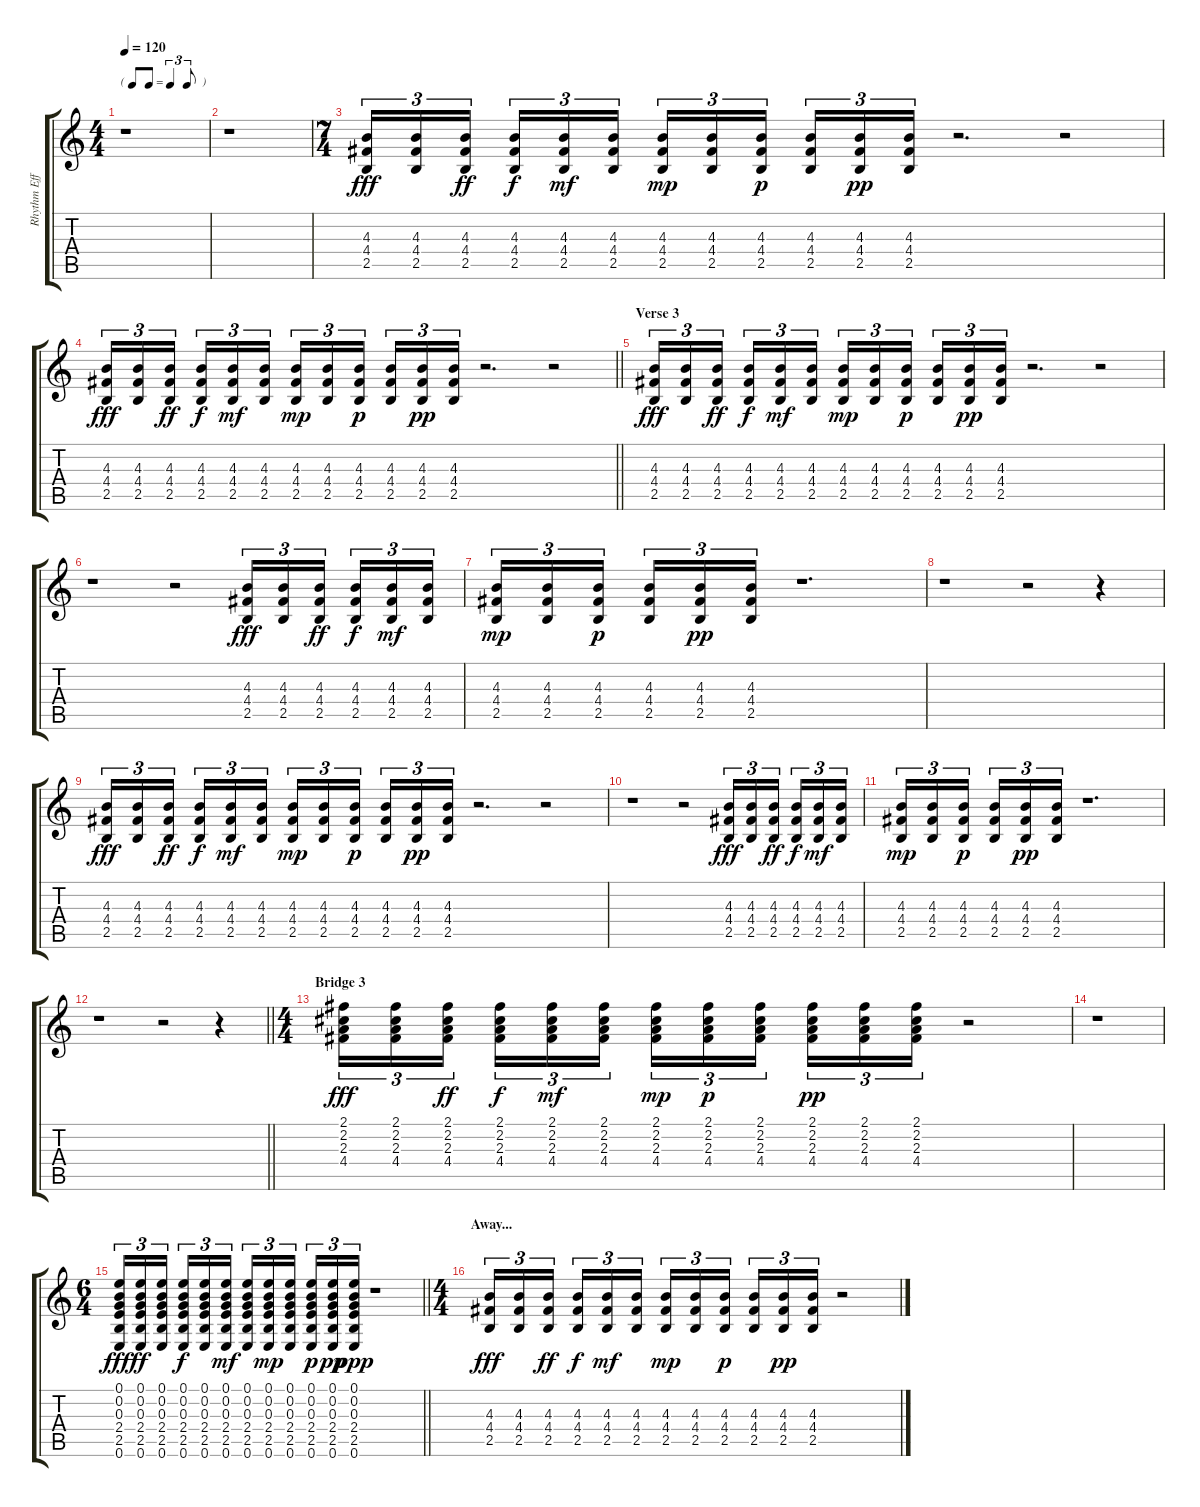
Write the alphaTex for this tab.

\track ("Rhythm Effects (Gilmour)" "Rhythm Eff") {instrument electricguitarclean}
\staff {score tabs}
\tuning (E4 B3 G3 D3 A2 E2) {hide}
\ts (4 4)
\tf triplet8th
\tempo 120
\clef g2
\ks c
r.1{dy ppp} |
r.1 |
\ts (7 4)
(4.3 4.4 2.5).16{tu (3 2) dy fff} (4.3 4.4 2.5).16{tu (3 2)} (4.3 4.4 2.5).16{tu (3 2) dy ff beam splitsecondary} (4.3 4.4 2.5).16{tu (3 2) dy f} (4.3 4.4 2.5).16{tu (3 2) dy mf} (4.3 4.4 2.5).16{tu (3 2)} (4.3 4.4 2.5).16{tu (3 2) dy mp} (4.3 4.4 2.5).16{tu (3 2)} (4.3 4.4 2.5).16{tu (3 2) dy p beam splitsecondary} (4.3 4.4 2.5).16{tu (3 2)} (4.3 4.4 2.5).16{tu (3 2) dy pp} (4.3 4.4 2.5).16{tu (3 2)} r.2{d} r.2 |
\barLineRight lightlight
(4.3 4.4 2.5).16{tu (3 2) dy fff} (4.3 4.4 2.5).16{tu (3 2)} (4.3 4.4 2.5).16{tu (3 2) dy ff beam splitsecondary} (4.3 4.4 2.5).16{tu (3 2) dy f} (4.3 4.4 2.5).16{tu (3 2) dy mf} (4.3 4.4 2.5).16{tu (3 2)} (4.3 4.4 2.5).16{tu (3 2) dy mp} (4.3 4.4 2.5).16{tu (3 2)} (4.3 4.4 2.5).16{tu (3 2) dy p beam splitsecondary} (4.3 4.4 2.5).16{tu (3 2)} (4.3 4.4 2.5).16{tu (3 2) dy pp} (4.3 4.4 2.5).16{tu (3 2)} r.2{d} r.2 |
\section ("" "Verse 3")
(4.3 4.4 2.5).16{tu (3 2) dy fff} (4.3 4.4 2.5).16{tu (3 2)} (4.3 4.4 2.5).16{tu (3 2) dy ff beam splitsecondary} (4.3 4.4 2.5).16{tu (3 2) dy f} (4.3 4.4 2.5).16{tu (3 2) dy mf} (4.3 4.4 2.5).16{tu (3 2)} (4.3 4.4 2.5).16{tu (3 2) dy mp} (4.3 4.4 2.5).16{tu (3 2)} (4.3 4.4 2.5).16{tu (3 2) dy p beam splitsecondary} (4.3 4.4 2.5).16{tu (3 2)} (4.3 4.4 2.5).16{tu (3 2) dy pp} (4.3 4.4 2.5).16{tu (3 2)} r.2{d} r.2 |
r.1 r.2 (4.3 4.4 2.5).16{tu (3 2) dy fff} (4.3 4.4 2.5).16{tu (3 2)} (4.3 4.4 2.5).16{tu (3 2) dy ff beam splitsecondary} (4.3 4.4 2.5).16{tu (3 2) dy f} (4.3 4.4 2.5).16{tu (3 2) dy mf} (4.3 4.4 2.5).16{tu (3 2)} |
(4.3 4.4 2.5).16{tu (3 2) dy mp} (4.3 4.4 2.5).16{tu (3 2)} (4.3 4.4 2.5).16{tu (3 2) dy p beam splitsecondary} (4.3 4.4 2.5).16{tu (3 2)} (4.3 4.4 2.5).16{tu (3 2) dy pp} (4.3 4.4 2.5).16{tu (3 2)} r.1{d} |
r.1 r.2 r.4 |
(4.3 4.4 2.5).16{tu (3 2) dy fff} (4.3 4.4 2.5).16{tu (3 2)} (4.3 4.4 2.5).16{tu (3 2) dy ff beam splitsecondary} (4.3 4.4 2.5).16{tu (3 2) dy f} (4.3 4.4 2.5).16{tu (3 2) dy mf} (4.3 4.4 2.5).16{tu (3 2)} (4.3 4.4 2.5).16{tu (3 2) dy mp} (4.3 4.4 2.5).16{tu (3 2)} (4.3 4.4 2.5).16{tu (3 2) dy p beam splitsecondary} (4.3 4.4 2.5).16{tu (3 2)} (4.3 4.4 2.5).16{tu (3 2) dy pp} (4.3 4.4 2.5).16{tu (3 2)} r.2{d} r.2 |
r.1 r.2 (4.3 4.4 2.5).16{tu (3 2) dy fff} (4.3 4.4 2.5).16{tu (3 2)} (4.3 4.4 2.5).16{tu (3 2) dy ff beam splitsecondary} (4.3 4.4 2.5).16{tu (3 2) dy f} (4.3 4.4 2.5).16{tu (3 2) dy mf} (4.3 4.4 2.5).16{tu (3 2)} |
(4.3 4.4 2.5).16{tu (3 2) dy mp} (4.3 4.4 2.5).16{tu (3 2)} (4.3 4.4 2.5).16{tu (3 2) dy p beam splitsecondary} (4.3 4.4 2.5).16{tu (3 2)} (4.3 4.4 2.5).16{tu (3 2) dy pp} (4.3 4.4 2.5).16{tu (3 2)} r.1{d} |
\barLineRight lightlight
r.1 r.2 r.4 |
\ts (4 4)
\section ("" "Bridge 3")
(2.1 2.2 2.3 4.4).16{tu (3 2) dy fff} (2.1 2.2 2.3 4.4).16{tu (3 2)} (2.1 2.2 2.3 4.4).16{tu (3 2) dy ff beam splitsecondary} (2.1 2.2 2.3 4.4).16{tu (3 2) dy f} (2.1 2.2 2.3 4.4).16{tu (3 2) dy mf} (2.1 2.2 2.3 4.4).16{tu (3 2)} (2.1 2.2 2.3 4.4).16{tu (3 2) dy mp} (2.1 2.2 2.3 4.4).16{tu (3 2) dy p} (2.1 2.2 2.3 4.4).16{tu (3 2) beam splitsecondary} (2.1 2.2 2.3 4.4).16{tu (3 2) dy pp} (2.1 2.2 2.3 4.4).16{tu (3 2)} (2.1 2.2 2.3 4.4).16{tu (3 2)} r.2 |
r.1 |
\ts (6 4)
\barLineRight lightlight
(0.1 0.2 0.3 2.4 2.5 0.6).16{tu (3 2) dy fff} (0.1 0.2 0.3 2.4 2.5 0.6).16{tu (3 2) dy ff} (0.1 0.2 0.3 2.4 2.5 0.6).16{tu (3 2) beam splitsecondary} (0.1 0.2 0.3 2.4 2.5 0.6).16{tu (3 2) dy f} (0.1 0.2 0.3 2.4 2.5 0.6).16{tu (3 2)} (0.1 0.2 0.3 2.4 2.5 0.6).16{tu (3 2) dy mf beam splitsecondary} (0.1 0.2 0.3 2.4 2.5 0.6).16{tu (3 2)} (0.1 0.2 0.3 2.4 2.5 0.6).16{tu (3 2) dy mp} (0.1 0.2 0.3 2.4 2.5 0.6).16{tu (3 2) beam splitsecondary} (0.1 0.2 0.3 2.4 2.5 0.6).16{tu (3 2) dy p} (0.1 0.2 0.3 2.4 2.5 0.6).16{tu (3 2) dy pp} (0.1 0.2 0.3 2.4 2.5 0.6).16{tu (3 2) dy ppp} r.1 |
\ts (4 4)
\section ("" "Away...")
(4.3 4.4 2.5).16{tu (3 2) dy fff} (4.3 4.4 2.5).16{tu (3 2)} (4.3 4.4 2.5).16{tu (3 2) dy ff beam splitsecondary} (4.3 4.4 2.5).16{tu (3 2) dy f} (4.3 4.4 2.5).16{tu (3 2) dy mf} (4.3 4.4 2.5).16{tu (3 2)} (4.3 4.4 2.5).16{tu (3 2) dy mp} (4.3 4.4 2.5).16{tu (3 2)} (4.3 4.4 2.5).16{tu (3 2) dy p beam splitsecondary} (4.3 4.4 2.5).16{tu (3 2)} (4.3 4.4 2.5).16{tu (3 2) dy pp} (4.3 4.4 2.5).16{tu (3 2)} r.2
